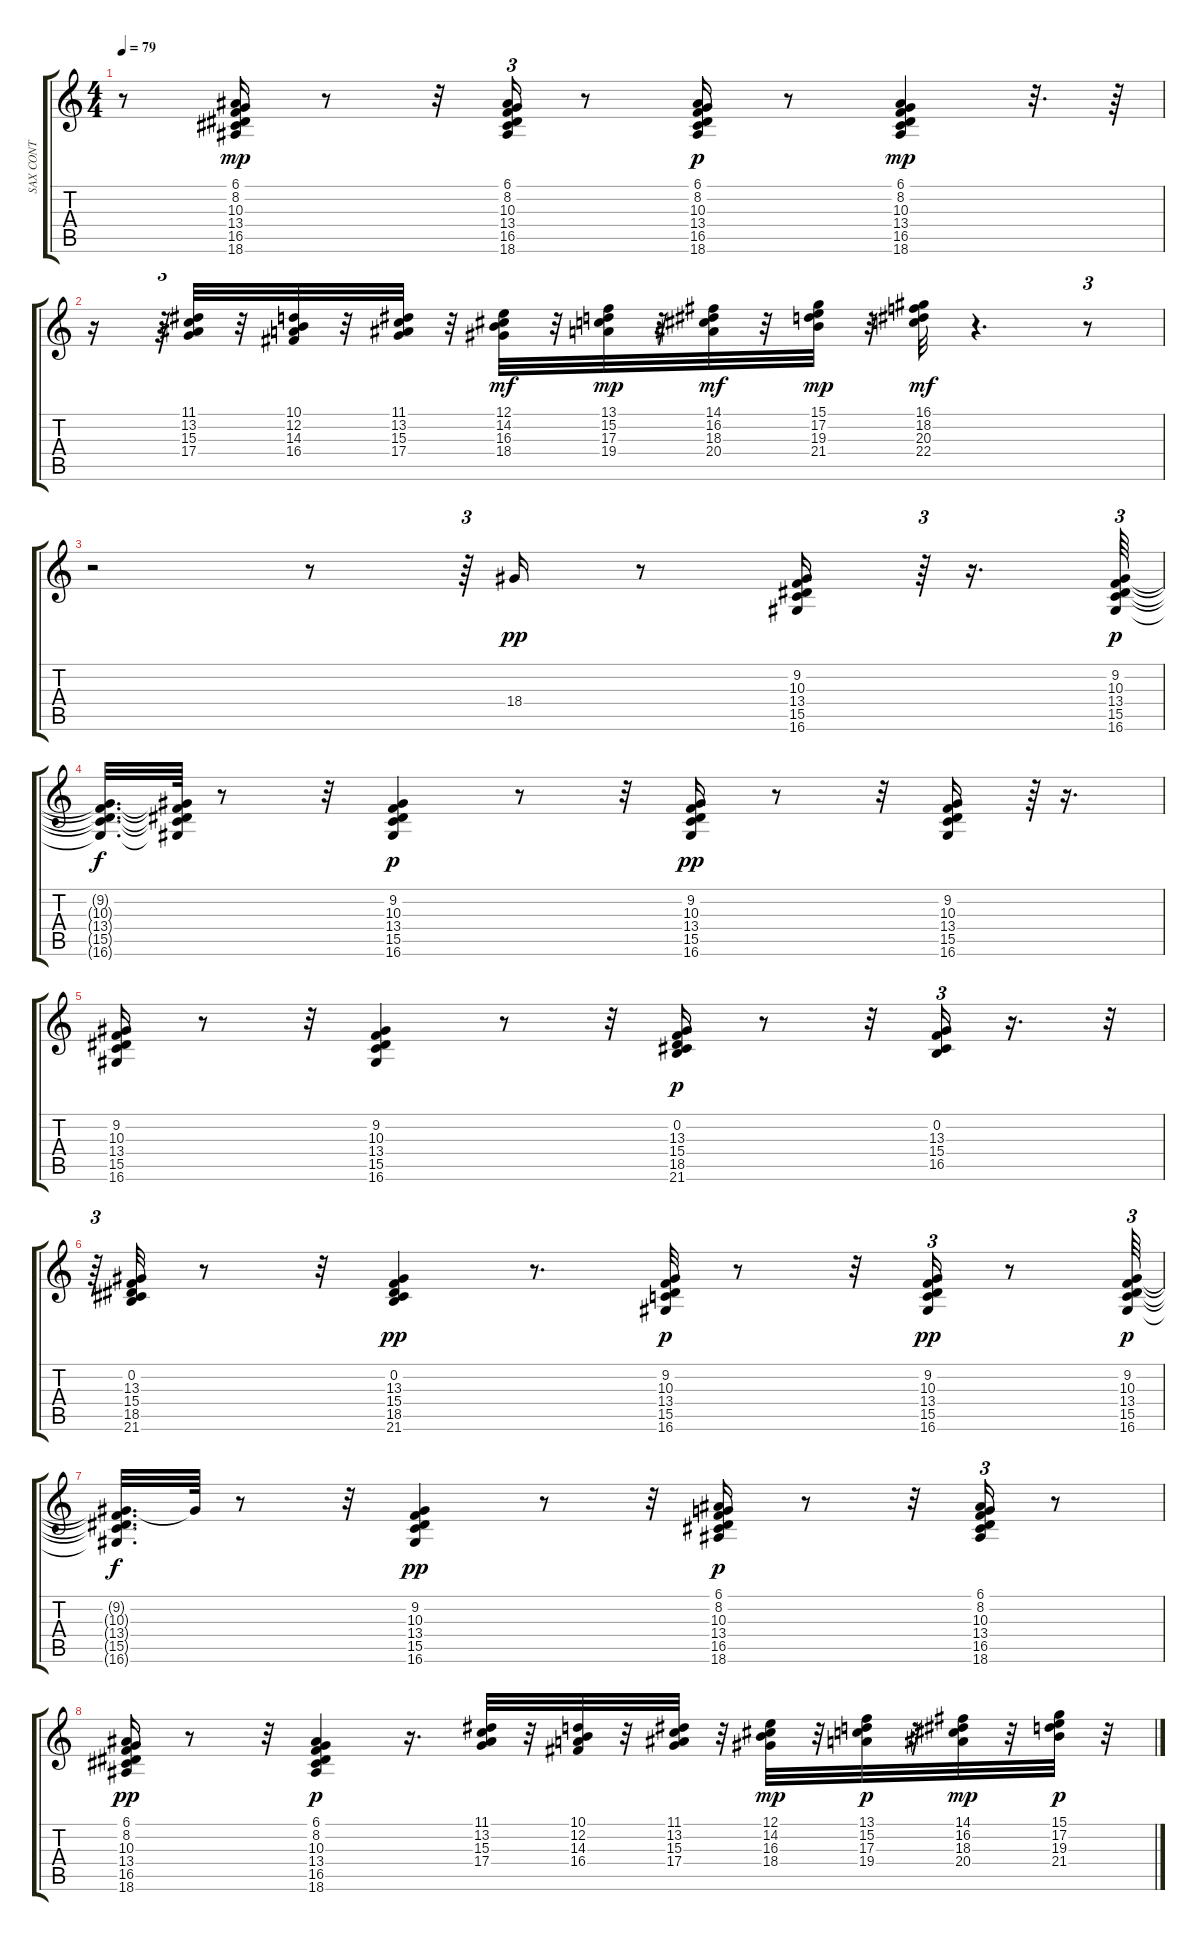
\track ("SAX CONT" "SAX CONT") {instrument trombone}
\staff {score tabs}
\tuning (E4 B3 G3 D3 A2 E2) {hide}
\ts (4 4)
\tempo 79
\clef g2
\ks c
r.8{dy p} (6.1 8.2 10.3 13.4 16.5 18.6).16{dy mp} r.8 r.32 (6.1 8.2 10.3 13.4 16.5 18.6).16{tu (3 2)} r.8 (6.1 8.2 10.3 13.4 16.5 18.6).16{dy p} r.8 (6.1 8.2 10.3 13.4 16.5 18.6).4{dy mp} r.32{d} r.64 |
r.16 r.64{tu (3 2)} (11.1 13.2 15.3 17.4).32 r.32 (10.1 12.2 14.3 16.4).32 r.32 (11.1 13.2 15.3 17.4).32 r.32 (12.1 14.2 16.3 18.4).32{dy mf} r.32 (13.1 15.2 17.3 19.4).32{dy mp} r.32 (14.1 16.2 18.3 20.4).32{dy mf} r.32 (15.1 17.2 19.3 21.4).32{dy mp} r.32 (16.1 18.2 20.3 22.4).32{dy mf} r.4{d} r.8{tu (3 2)} |
r.2 r.8 r.64{tu (3 2)} 18.4.16{dy pp} r.8 (9.2 10.3 13.4 15.5 16.6).16 r.64{tu (3 2)} r.16{d} (9.2 10.3 13.4 15.5 16.6).64{tu (3 2) dy p} |
(9.2{t} 10.3{t} 13.4{t} 15.5{t} 16.6{t}).32{d dy f} (9.2{t} 10.3{t} 13.4{t} 15.5{t} 16.6{t}).64 r.8 r.32 (9.2 10.3 13.4 15.5 16.6).4{dy p} r.8 r.32 (9.2 10.3 13.4 15.5 16.6).16{dy pp} r.8 r.32 (9.2 10.3 13.4 15.5 16.6).16 r.64{tu (3 2)} r.16{d} |
(9.2 10.3 13.4 15.5 16.6).16 r.8 r.32 (9.2 10.3 13.4 15.5 16.6).4 r.8 r.32 (0.2 13.3 15.4 18.5 21.6).16{dy p} r.8 r.32 (0.2 13.3 15.4 16.5).16{tu (3 2)} r.16{d} r.32{tu (3 2)} |
r.64{tu (3 2)} (0.2 13.3 15.4 18.5 21.6).32 r.8 r.32 (0.2 13.3 15.4 18.5 21.6).4{dy pp} r.8{d} (9.2 10.3 13.4 15.5 16.6).32{dy p} r.8 r.32 (9.2 10.3 13.4 15.5 16.6).16{tu (3 2) dy pp} r.8 (9.2 10.3 13.4 15.5 16.6).64{tu (3 2) dy p} |
(9.2{t} 10.3{t} 13.4{t} 15.5{t} 16.6{t}).32{d dy f} 9.2{t}.64 r.8 r.32 (9.2 10.3 13.4 15.5 16.6).4{dy pp} r.8 r.32 (6.1 8.2 10.3 13.4 16.5 18.6).16{dy p} r.8 r.32 (6.1 8.2 10.3 13.4 16.5 18.6).16{tu (3 2)} r.8 |
(6.1 8.2 10.3 13.4 16.5 18.6).16{dy pp} r.8 r.32 (6.1 8.2 10.3 13.4 16.5 18.6).4{dy p} r.16{d} (11.1 13.2 15.3 17.4).32 r.32 (10.1 12.2 14.3 16.4).32 r.32 (11.1 13.2 15.3 17.4).32 r.32 (12.1 14.2 16.3 18.4).32{dy mp} r.32 (13.1 15.2 17.3 19.4).32{dy p} r.32 (14.1 16.2 18.3 20.4).32{dy mp} r.32 (15.1 17.2 19.3 21.4).32{dy p} r.32
